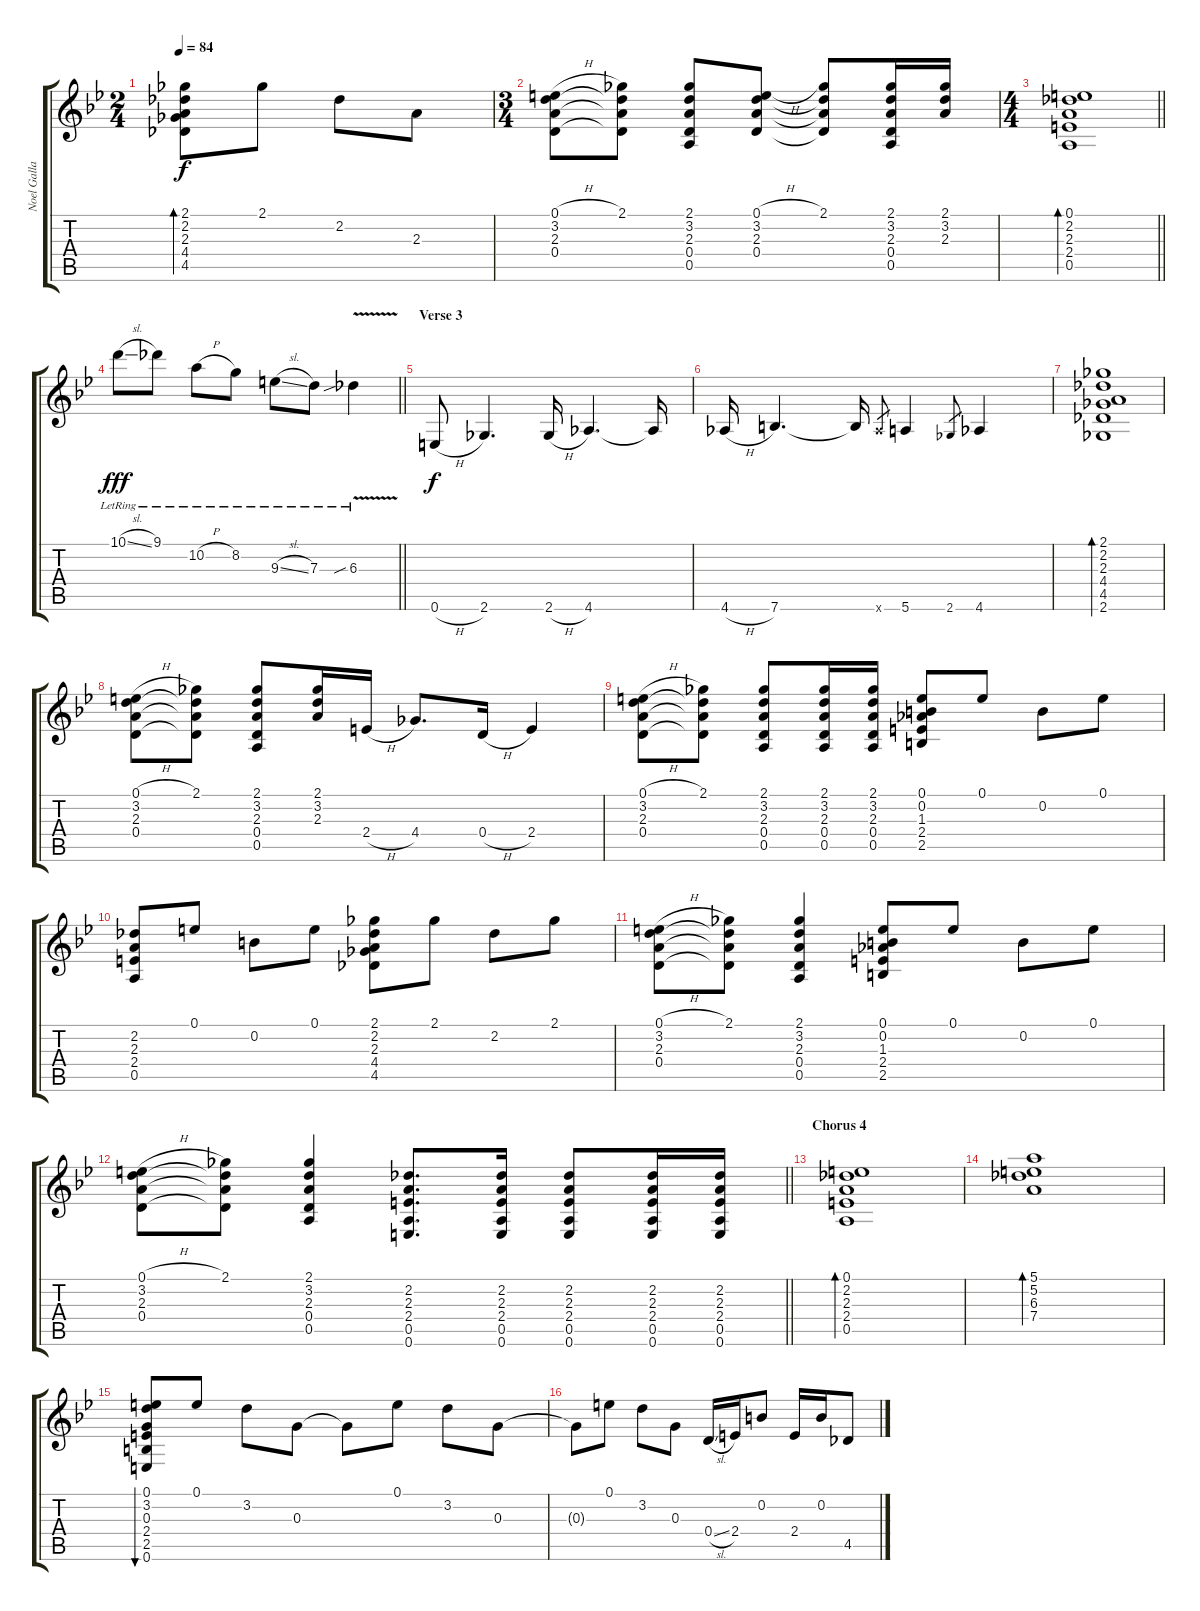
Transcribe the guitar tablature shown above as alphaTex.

\track ("Noel Gallagher" "Noel Galla") {instrument electricguitarjazz}
\staff {score tabs}
\tuning (E4 B3 G3 D3 A2 E2) {hide}
\ts (2 4)
\tempo 84
\clef g2
\ks bb
(2.1 2.2 2.3 4.4 4.5).8{bd 60 dy f} 2.1.8 2.2.8 2.3.8 |
\ts (3 4)
(0.1{h} 3.2 2.3 0.4).8 (2.1 3.2{t} 2.3{t} 0.4{t}).8 (2.1 3.2 2.3 0.4 0.5).8 (0.1{h} 3.2 2.3 0.4).8 (2.1 3.2{t} 2.3{t} 0.4{t}).8 (2.1 3.2 2.3 0.4 0.5).16 (2.1 3.2 2.3).16 |
\ts (4 4)
\barLineRight lightlight
(0.1 2.2 2.3 2.4 0.5).1{bd 240} |
\barLineRight lightlight
10.1{sl lr}.8{dy fff} 9.1{lr}.8 10.2{h lr}.8 8.2{lr}.8 9.3{sl lr}.8 7.3{lr}.8 6.3{v sib lr}.4 |
\section ("" "Verse 3")
0.6{h}.8{dy f} 2.6.4{d} 2.6{h}.16 4.6.4{d} 4.6{t}.16 |
4.6{h}.16 7.6.4{d} 7.6{t}.16 4.6{x}.8{gr} 5.6.4 2.6.8{gr} 4.6.4 |
(2.1 2.2 2.3 4.4 4.5 2.6).1{bd 240} |
(0.1{h} 3.2 2.3 0.4).8 (2.1 3.2{t} 2.3{t} 0.4{t}).8 (2.1 3.2 2.3 0.4 0.5).8 (2.1 3.2 2.3).16 2.4{h}.16 4.4.8{d} 0.4{h}.16 2.4.4 |
(0.1{h} 3.2 2.3 0.4).8 (2.1 3.2{t} 2.3{t} 0.4{t}).8 (2.1 3.2 2.3 0.4 0.5).8 (2.1 3.2 2.3 0.4 0.5).16 (2.1 3.2 2.3 0.4 0.5).16 (0.1 0.2 1.3 2.4 2.5).8 0.1.8 0.2.8 0.1.8 |
(2.2 2.3 2.4 0.5).8 0.1.8 0.2.8 0.1.8 (2.1 2.2 2.3 4.4 4.5).8 2.1.8 2.2.8 2.1.8 |
(0.1{h} 3.2 2.3 0.4).8 (2.1 3.2{t} 2.3{t} 0.4{t}).8 (2.1 3.2 2.3 0.4 0.5).4 (0.1 0.2 1.3 2.4 2.5).8 0.1.8 0.2.8 0.1.8 |
\barLineRight lightlight
(0.1{h} 3.2 2.3 0.4).8 (2.1 3.2{t} 2.3{t} 0.4{t}).8 (2.1 3.2 2.3 0.4 0.5).4 (2.2 2.3 2.4 0.5 0.6).8{d} (2.2 2.3 2.4 0.5 0.6).16 (2.2 2.3 2.4 0.5 0.6).8 (2.2 2.3 2.4 0.5 0.6).16 (2.2 2.3 2.4 0.5 0.6).16 |
\section ("" "Chorus 4")
(0.1 2.2 2.3 2.4 0.5).1{bd 240} |
(5.1 5.2 6.3 7.4).1{bd 240} |
(0.1 3.2 0.3 2.4 2.5 0.6).8{bu 240} 0.1.8 3.2.8 0.3.8 0.3{t}.8 0.1.8 3.2.8 0.3.8 |
0.3{t}.8 0.1.8 3.2.8 0.3.8 0.4{sl}.16 2.4.16 0.2.8 2.4.16 0.2.16 4.5.8
